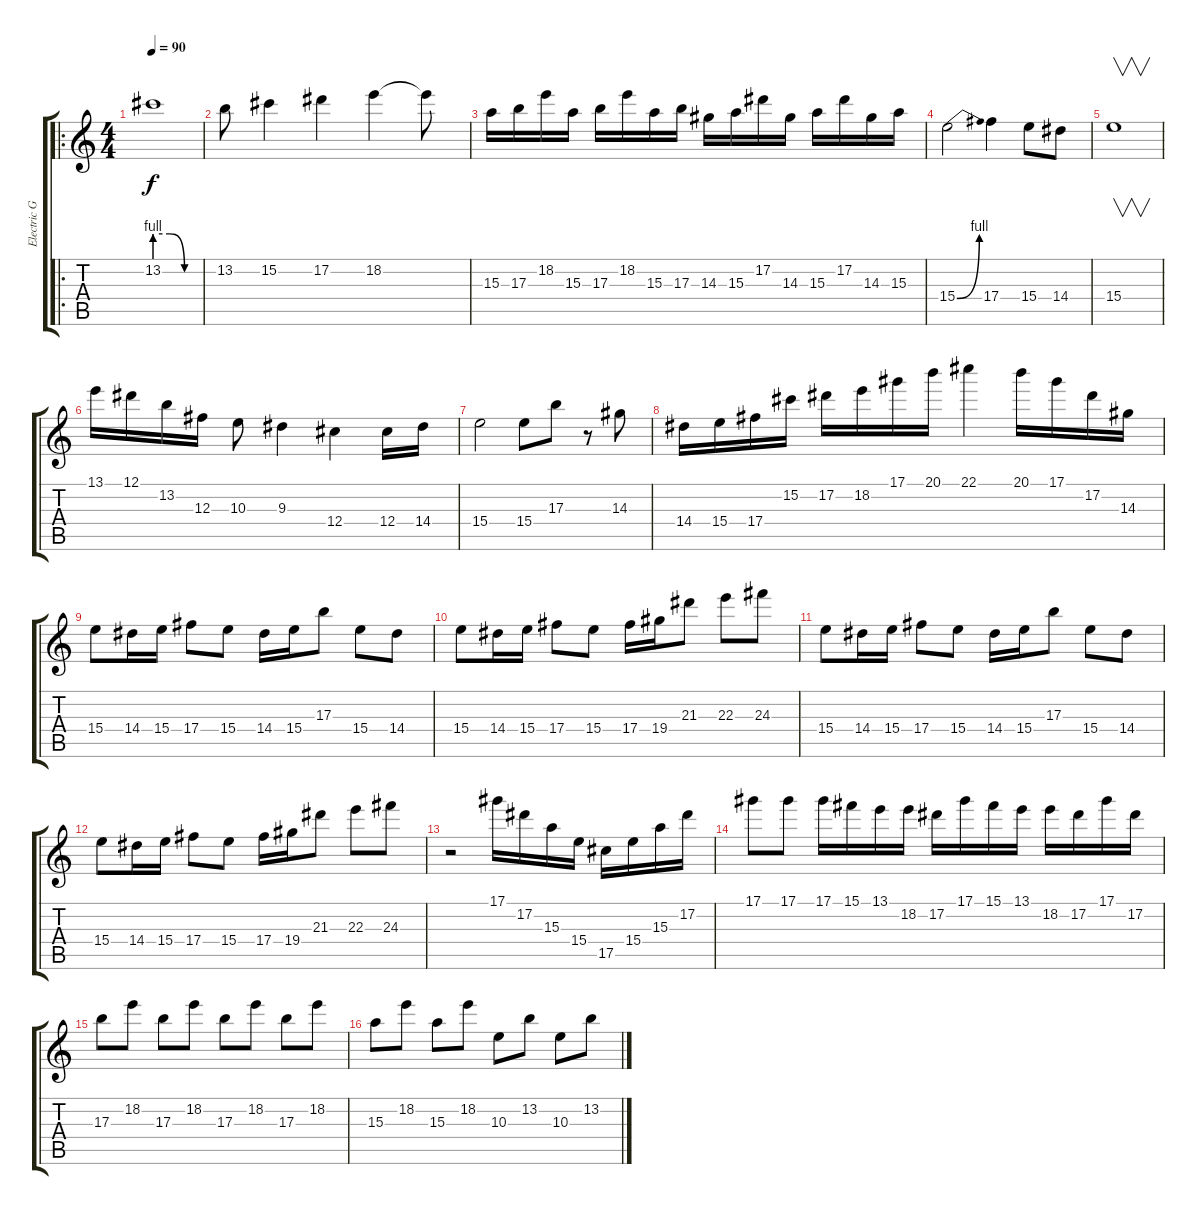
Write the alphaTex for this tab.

\track ("Electric Guitar" "Electric G") {instrument distortionguitar}
\staff {score tabs}
\tuning (Eb4 Bb3 Gb3 Db3 Ab2 Eb2) {hide}
\ro
\ts (4 4)
\tempo 90
\clef g2
\ks c
13.2{be (custom 0 4 20 4 40 0 60 0)}.1{dy f instrument distortionguitar} |
13.2.8 15.2.4 17.2.4 18.2.4 18.2{t}.8 |
15.3.16 17.3.16 18.2.16 15.3.16 17.3.16 18.2.16 15.3.16 17.3.16 14.3.16 15.3.16 17.2.16 14.3.16 15.3.16 17.2.16 14.3.16 15.3.16 |
15.4{be (bend 0 0 60 4)}.2 17.4.4 15.4.8 14.4.8 |
15.4.1{v} |
13.1.16 12.1.16 13.2.16 12.3.16 10.3.8 9.3.4 12.4.4 12.4.16 14.4.16 |
15.4.2 15.4.8 17.3.8 r.8 14.3.8 |
14.4.16 15.4.16 17.4.16 15.2.16 17.2.16 18.2.16 17.1.16 20.1.16 22.1.4 20.1.16 17.1.16 17.2.16 14.3.16 |
15.4.8 14.4.16 15.4.16 17.4.8 15.4.8 14.4.16 15.4.16 17.3.8 15.4.8 14.4.8 |
15.4.8 14.4.16 15.4.16 17.4.8 15.4.8 17.4.16 19.4.16 21.3.8 22.3.8 24.3.8 |
15.4.8 14.4.16 15.4.16 17.4.8 15.4.8 14.4.16 15.4.16 17.3.8 15.4.8 14.4.8 |
15.4.8 14.4.16 15.4.16 17.4.8 15.4.8 17.4.16 19.4.16 21.3.8 22.3.8 24.3.8 |
r.2 17.1.16 17.2.16 15.3.16 15.4.16 17.5.16 15.4.16 15.3.16 17.2.16 |
17.1.8 17.1.8 17.1.16 15.1.16 13.1.16 18.2.16 17.2.16 17.1.16 15.1.16 13.1.16 18.2.16 17.2.16 17.1.16 17.2.16 |
17.3.8 18.2.8 17.3.8 18.2.8 17.3.8 18.2.8 17.3.8 18.2.8 |
15.3.8 18.2.8 15.3.8 18.2.8 10.3.8 13.2.8 10.3.8 13.2.8
